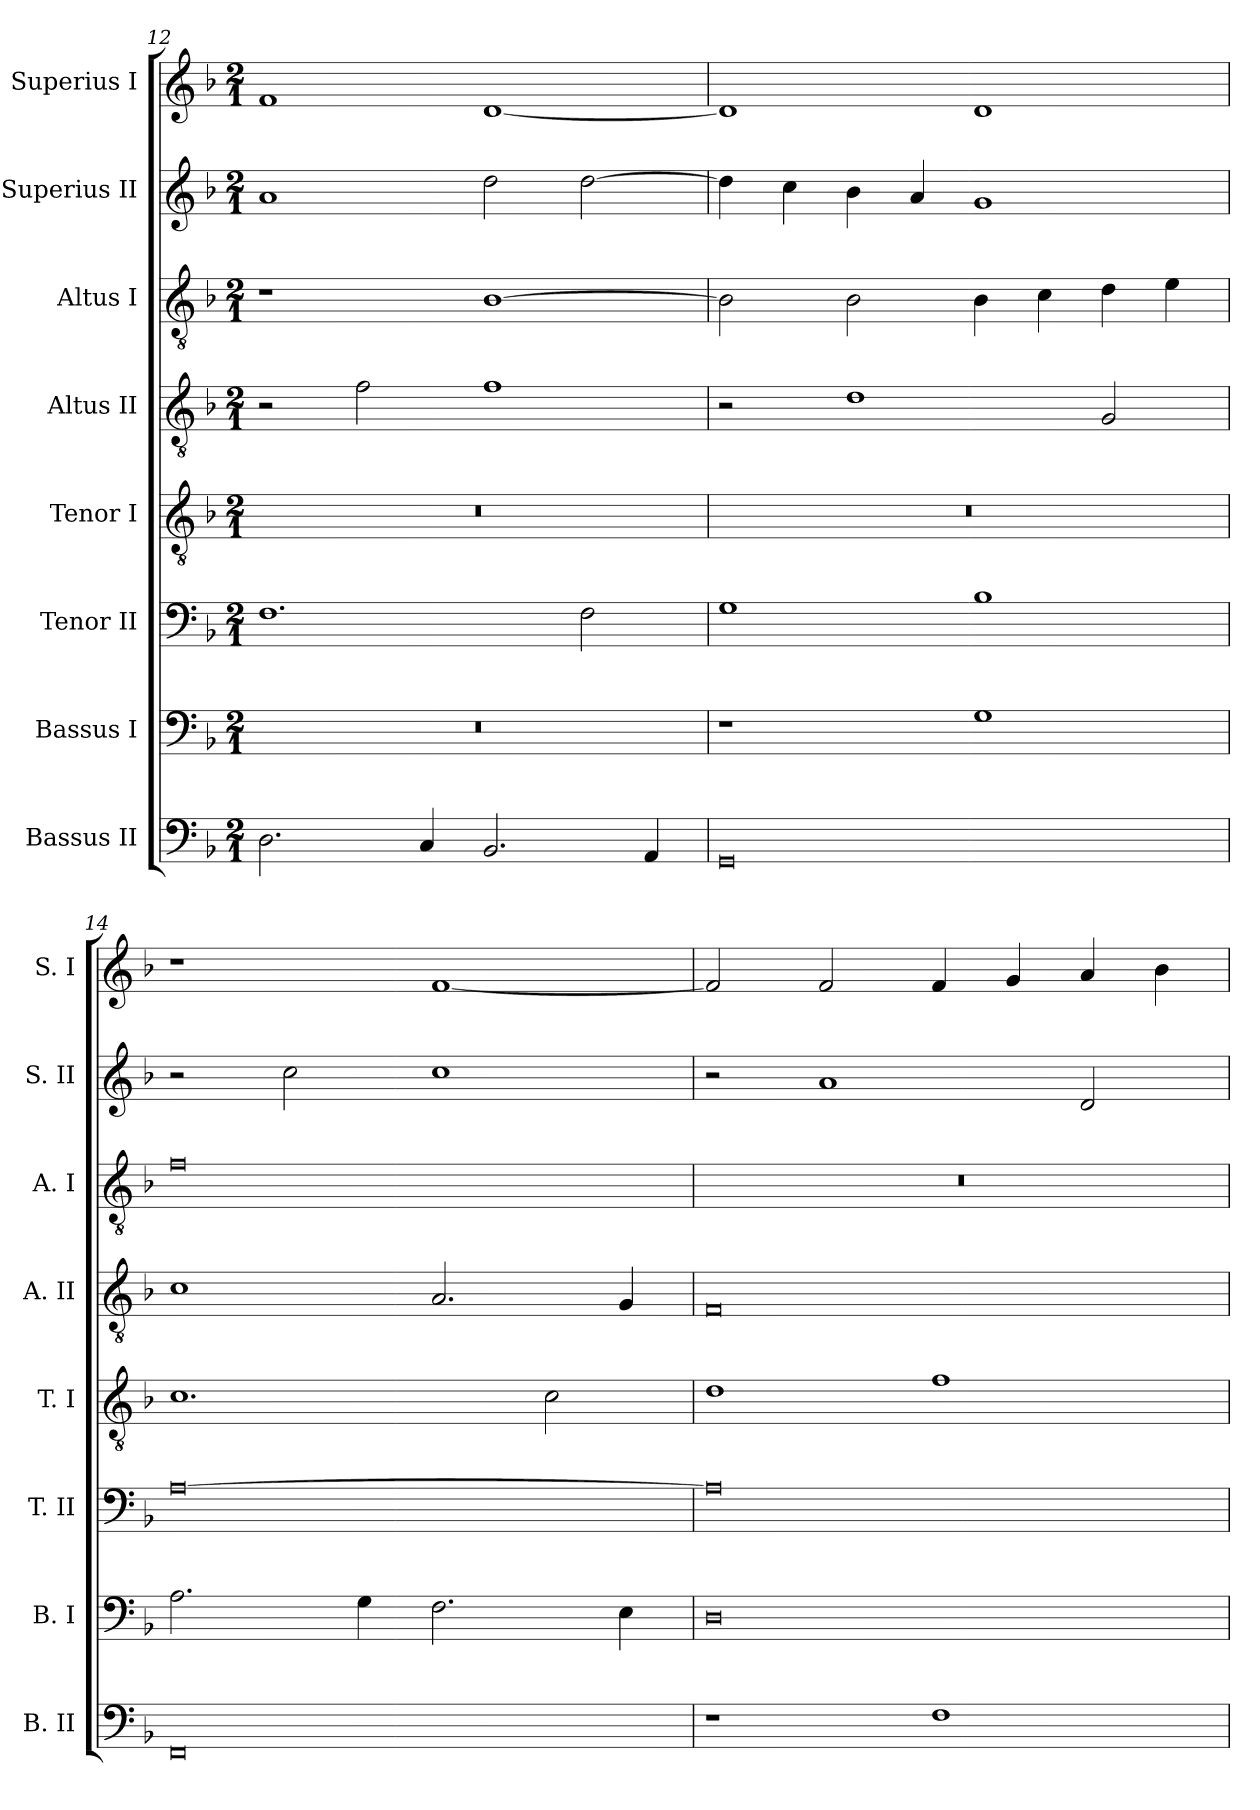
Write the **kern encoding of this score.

**kern	**kern	**kern	**kern	**kern	**kern	**kern	**kern
*part8	*part7	*part6	*part5	*part4	*part3	*part2	*part1
*staff8	*staff7	*staff6	*staff5	*staff4	*staff3	*staff2	*staff1
*I"Bassus II	*I"Bassus I	*I"Tenor II	*I"Tenor I	*I"Altus II	*I"Altus I	*I"Superius II	*I"Superius I
*I'B. II	*I'B. I	*I'T. II	*I'T. I	*I'A. II	*I'A. I	*I'S. II	*I'S. I
*clefF4	*clefF4	*clefF4	*clefGv2	*clefGv2	*clefGv2	*clefG2	*clefG2
*k[b-]	*k[b-]	*k[b-]	*k[b-]	*k[b-]	*k[b-]	*k[b-]	*k[b-]
*F:	*F:	*F:	*F:	*F:	*F:	*F:	*F:
*M2/1	*M2/1	*M2/1	*M2/1	*M2/1	*M2/1	*M2/1	*M2/1
=12	=12	=12	=12	=12	=12	=12	=12
2.D	0r	1.F	0r	2r	1r	1a	1f
.	.	.	.	2f	.	.	.
4C	.	.	.	.	.	.	.
2.BB-	.	.	.	1f	[1B-	2dd	[1d
.	.	2F	.	.	.	[2dd	.
4AA	.	.	.	.	.	.	.
=13	=13	=13	=13	=13	=13	=13	=13
0GG	1r	1G	0r	2r	2B-]	4dd]	1d]
.	.	.	.	.	.	4cc	.
.	.	.	.	1d	2B-	4b-	.
.	.	.	.	.	.	4a	.
.	1G	1B-	.	.	4B-	1g	1d
.	.	.	.	.	4c	.	.
.	.	.	.	2G	4d	.	.
.	.	.	.	.	4e	.	.
=14	=14	=14	=14	=14	=14	=14	=14
0FF	2.A	[0A	1.c	1c	0f	2r	1r
.	.	.	.	.	.	2cc	.
.	4G	.	.	.	.	.	.
.	2.F	.	.	2.A	.	1cc	[1f
.	.	.	2c	.	.	.	.
.	4E	.	.	4G	.	.	.
=15	=15	=15	=15	=15	=15	=15	=15
1r	0D	0A]	1d	0F	0r	2r	2f]
.	.	.	.	.	.	1a	2f
1F	.	.	1f	.	.	.	4f
.	.	.	.	.	.	.	4g
.	.	.	.	.	.	2d	4a
.	.	.	.	.	.	.	4b-
=	=	=	=	=	=	=	=
*-	*-	*-	*-	*-	*-	*-	*-
